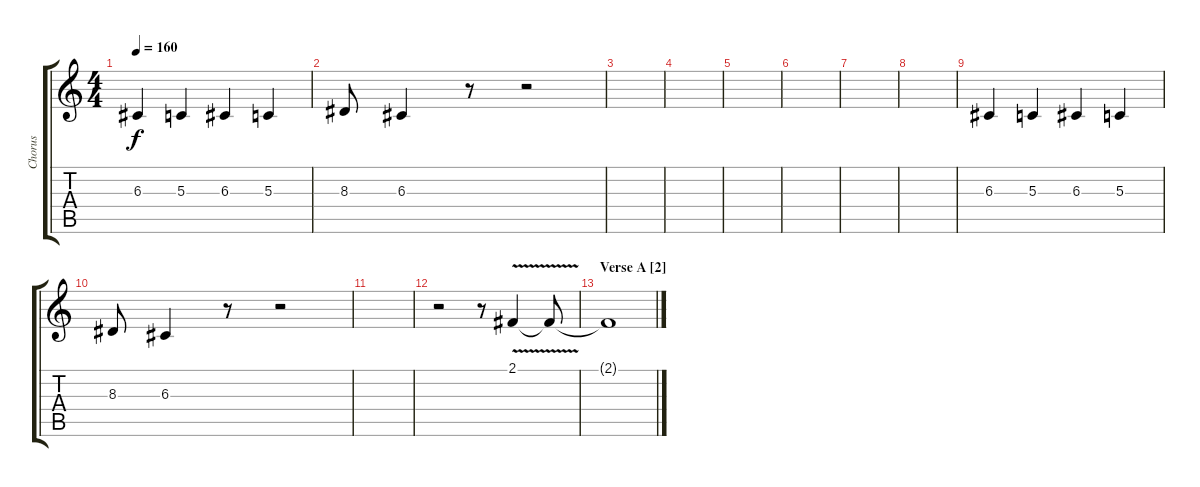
\track ("Chorus" "Chorus") {instrument trumpet}
\staff {score tabs}
\tuning (E4 B3 G3 D3 A2 E2) {hide}
\ts (4 4)
\tempo 160
\clef g2
\ks c
6.3.4{dy f} 5.3.4 6.3.4 5.3.4 |
8.3.8 6.3.4 r.8 r.2 |
|
|
|
|
|
|
6.3.4 5.3.4 6.3.4 5.3.4 |
8.3.8 6.3.4 r.8 r.2 |
|
r.2 r.8 2.1{v}.4{volume 0} 2.1{t}.8 |
\section ("" "Verse A [2]")
2.1{t}.1
